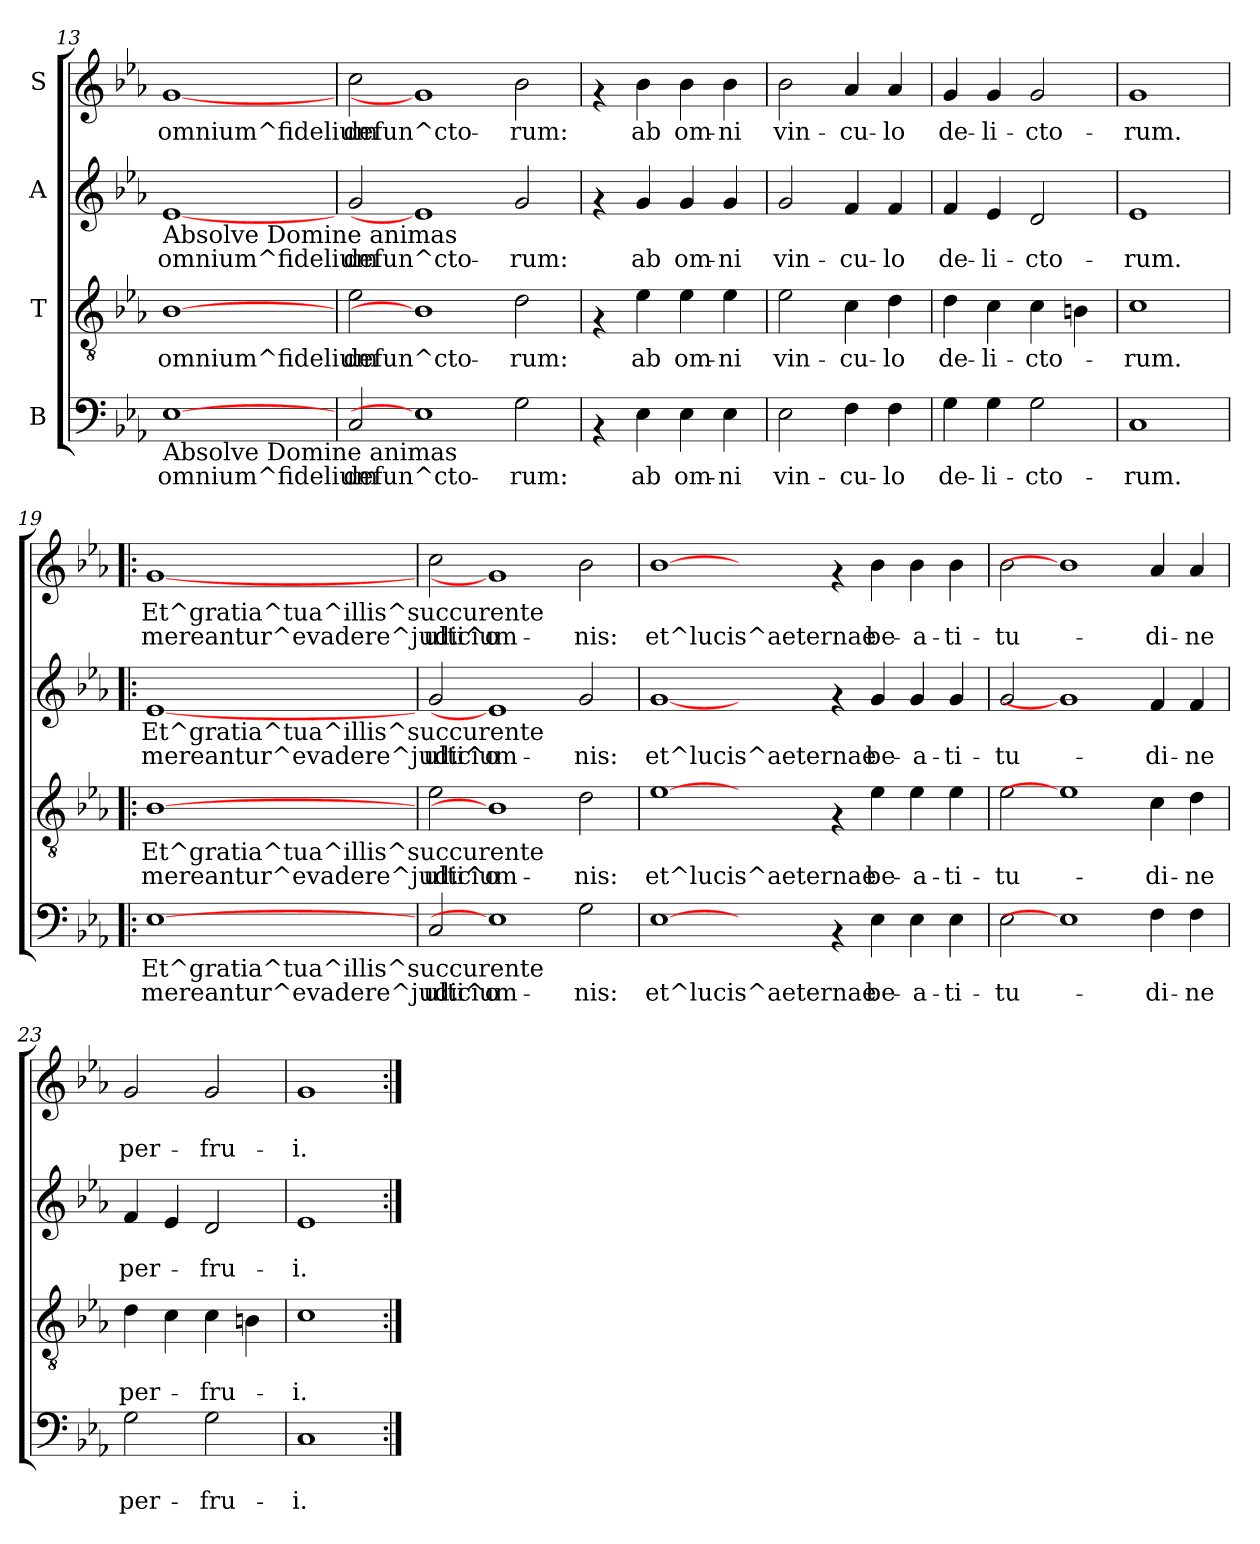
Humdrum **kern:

**kern	**text	**text	**kern	**text	**text	**kern	**text	**text	**kern	**text	**text
*part4	*part4	*part4	*part3	*part3	*part3	*part2	*part2	*part2	*part1	*part1	*part1
*staff4	*staff4	*staff4	*staff3	*staff3	*staff3	*staff2	*staff2	*staff2	*staff1	*staff1	*staff1
*I"B	*	*	*I"T	*	*	*I"A	*	*	*I"S	*	*
!!LO:LB:g=z
*clefF4	*	*	*clefGv2	*	*	*clefG2	*	*	*clefG2	*	*
*k[b-e-a-]	*	*	*k[b-e-a-]	*	*	*k[b-e-a-]	*	*	*k[b-e-a-]	*	*
*E-:	*	*	*E-:	*	*	*E-:	*	*	*E-:	*	*
=13	=13	=13	=13	=13	=13	=13	=13	=13	=13	=13	=13
!	!	!	!	!	!	!LO:TX:b:t=Absolve Domine animas	!	!	!	!	!
!LO:TX:b:t=Absolve Domine animas	!	!	!	!	!	!	!	!	!	!	!
!	!LO:LY:b	!	!	!LO:LY:b	!	!	!LO:LY:b	!	!	!LO:LY:b	!
[1E-	omnium^fidelium	.	[1B-	omnium^fidelium	.	[1e-	omnium^fidelium	.	[1g	omnium^fidelium	.
=14	=14	=14	=14	=14	=14	=14	=14	=14	=14	=14	=14
!	!LO:LY:b	!	!	!LO:LY:b	!	!	!LO:LY:b	!	!	!LO:LY:b	!
2C/	defun^cto-	.	2e-\	defun^cto-	.	2g/	defun^cto-	.	2cc\	defun^cto-	.
1E-]	.	.	1B-]	.	.	1e-]	.	.	1g]	.	.
!	!LO:LY:b	!	!	!LO:LY:b	!	!	!LO:LY:b	!	!	!LO:LY:b	!
2G\	-rum:	.	2d\	-rum:	.	2g/	-rum:	.	2b-\	-rum:	.
=15	=15	=15	=15	=15	=15	=15	=15	=15	=15	=15	=15
4rAA	.	.	4rF	.	.	4rf	.	.	4rf	.	.
!	!LO:LY:b	!	!	!LO:LY:b	!	!	!LO:LY:b	!	!	!LO:LY:b	!
4E-\	ab	.	4e-\	ab	.	4g/	ab	.	4b-\	ab	.
!	!LO:LY:b	!	!	!LO:LY:b	!	!	!LO:LY:b	!	!	!LO:LY:b	!
4E-\	om-	.	4e-\	om-	.	4g/	om-	.	4b-\	om-	.
!	!LO:LY:b	!	!	!LO:LY:b	!	!	!LO:LY:b	!	!	!LO:LY:b	!
4E-\	-ni	.	4e-\	-ni	.	4g/	-ni	.	4b-\	-ni	.
=16	=16	=16	=16	=16	=16	=16	=16	=16	=16	=16	=16
!	!LO:LY:b	!	!	!LO:LY:b	!	!	!LO:LY:b	!	!	!LO:LY:b	!
2E-\	vin-	.	2e-\	vin-	.	2g/	vin-	.	2b-\	vin-	.
!	!LO:LY:b	!	!	!LO:LY:b	!	!	!LO:LY:b	!	!	!LO:LY:b	!
4F\	-cu-	.	4c\	-cu-	.	4f/	-cu-	.	4a-/	-cu-	.
!	!LO:LY:b	!	!	!LO:LY:b	!	!	!LO:LY:b	!	!	!LO:LY:b	!
4F\	-lo	.	4d\	-lo	.	4f/	-lo	.	4a-/	-lo	.
=17	=17	=17	=17	=17	=17	=17	=17	=17	=17	=17	=17
!	!LO:LY:b	!	!	!LO:LY:b	!	!	!LO:LY:b	!	!	!LO:LY:b	!
4G\	de-	.	4d\	de-	.	4f/	de-	.	4g/	de-	.
!	!LO:LY:b	!	!	!LO:LY:b	!	!	!LO:LY:b	!	!	!LO:LY:b	!
4G\	-li-	.	4c\	-li-	.	4e-/	-li-	.	4g/	-li-	.
!	!LO:LY:b	!	!	!LO:LY:b	!	!	!LO:LY:b	!	!	!LO:LY:b	!
2G\	-cto-	.	4c\	-cto-	.	2d/	-cto-	.	2g/	-cto-	.
.	.	.	4Bn\	.	.	.	.	.	.	.	.
=18	=18	=18	=18	=18	=18	=18	=18	=18	=18	=18	=18
!	!LO:LY:b	!	!	!LO:LY:b	!	!	!LO:LY:b	!	!	!LO:LY:b	!
1C	-rum.	.	1c	-rum.	.	1e-	-rum.	.	1g	-rum.	.
!!LO:PB:g=z
=19!|:	=19!|:	=19!|:	=19!|:	=19!|:	=19!|:	=19!|:	=19!|:	=19!|:	=19!|:	=19!|:	=19!|:
!	!LO:LY:b	!LO:LY:b	!	!LO:LY:b	!LO:LY:b	!	!LO:LY:b	!LO:LY:b	!	!LO:LY:b	!LO:LY:b
[1E-	Et^gratia^tua^illis^succurente	mereantur^evadere^judicium	[1B-	Et^gratia^tua^illis^succurente	mereantur^evadere^judicium	[1e-	Et^gratia^tua^illis^succurente	mereantur^evadere^judicium	[1g	Et^gratia^tua^illis^succurente	mereantur^evadere^judicium
=20	=20	=20	=20	=20	=20	=20	=20	=20	=20	=20	=20
!	!	!LO:LY:b	!	!	!LO:LY:b	!	!	!LO:LY:b	!	!	!LO:LY:b
2C/	.	ulti^o-	2e-\	.	ulti^o-	2g/	.	ulti^o-	2cc\	.	ulti^o-
1E-]	.	.	1B-]	.	.	1e-]	.	.	1g]	.	.
!	!	!LO:LY:b	!	!	!LO:LY:b	!	!	!LO:LY:b	!	!	!LO:LY:b
2G\	.	-nis:	2d\	.	-nis:	2g/	.	-nis:	2b-\	.	-nis:
=21	=21	=21	=21	=21	=21	=21	=21	=21	=21	=21	=21
!	!	!LO:LY:b	!	!	!LO:LY:b	!	!	!LO:LY:b	!	!	!LO:LY:b
[1E-	.	et^lucis^aeternae	[1e-	.	et^lucis^aeternae	[1g	.	et^lucis^aeternae	[1b-	.	et^lucis^aeternae
1ryy	.	.	1ryy	.	.	1ryy	.	.	1ryy	.	.
4rAA	.	.	4rF	.	.	4rf	.	.	4rf	.	.
!	!	!LO:LY:b	!	!	!LO:LY:b	!	!	!LO:LY:b	!	!	!LO:LY:b
4E-\	.	be-	4e-\	.	be-	4g/	.	be-	4b-\	.	be-
!	!	!LO:LY:b	!	!	!LO:LY:b	!	!	!LO:LY:b	!	!	!LO:LY:b
4E-\	.	-a-	4e-\	.	-a-	4g/	.	-a-	4b-\	.	-a-
!	!	!LO:LY:b	!	!	!LO:LY:b	!	!	!LO:LY:b	!	!	!LO:LY:b
4E-\	.	-ti-	4e-\	.	-ti-	4g/	.	-ti-	4b-\	.	-ti-
=22	=22	=22	=22	=22	=22	=22	=22	=22	=22	=22	=22
!	!	!LO:LY:b	!	!	!LO:LY:b	!	!	!LO:LY:b	!	!	!LO:LY:b
2E-\	.	-tu-	2e-\	.	-tu-	2g/	.	-tu-	2b-\	.	-tu-
1E-]	.	.	1e-]	.	.	1g]	.	.	1b-]	.	.
!	!	!LO:LY:b	!	!	!LO:LY:b	!	!	!LO:LY:b	!	!	!LO:LY:b
4F\	.	-di-	4c\	.	-di-	4f/	.	-di-	4a-/	.	-di-
!	!	!LO:LY:b	!	!	!LO:LY:b	!	!	!LO:LY:b	!	!	!LO:LY:b
4F\	.	-ne	4d\	.	-ne	4f/	.	-ne	4a-/	.	-ne
=23	=23	=23	=23	=23	=23	=23	=23	=23	=23	=23	=23
!	!	!LO:LY:b	!	!	!LO:LY:b	!	!	!LO:LY:b	!	!	!LO:LY:b
2G\	.	per-	4d\	.	per-	4f/	.	per-	2g/	.	per-
.	.	.	4c\	.	.	4e-/	.	.	.	.	.
!	!	!LO:LY:b	!	!	!LO:LY:b	!	!	!LO:LY:b	!	!	!LO:LY:b
2G\	.	-fru-	4c\	.	-fru-	2d/	.	-fru-	2g/	.	-fru-
.	.	.	4Bn\	.	.	.	.	.	.	.	.
=24	=24	=24	=24	=24	=24	=24	=24	=24	=24	=24	=24
!	!	!LO:LY:b	!	!	!LO:LY:b	!	!	!LO:LY:b	!	!	!LO:LY:b
1C	.	-i.	1c	.	-i.	1e-	.	-i.	1g	.	-i.
=:|!	=:|!	=:|!	=:|!	=:|!	=:|!	=:|!	=:|!	=:|!	=:|!	=:|!	=:|!
*-	*-	*-	*-	*-	*-	*-	*-	*-	*-	*-	*-
